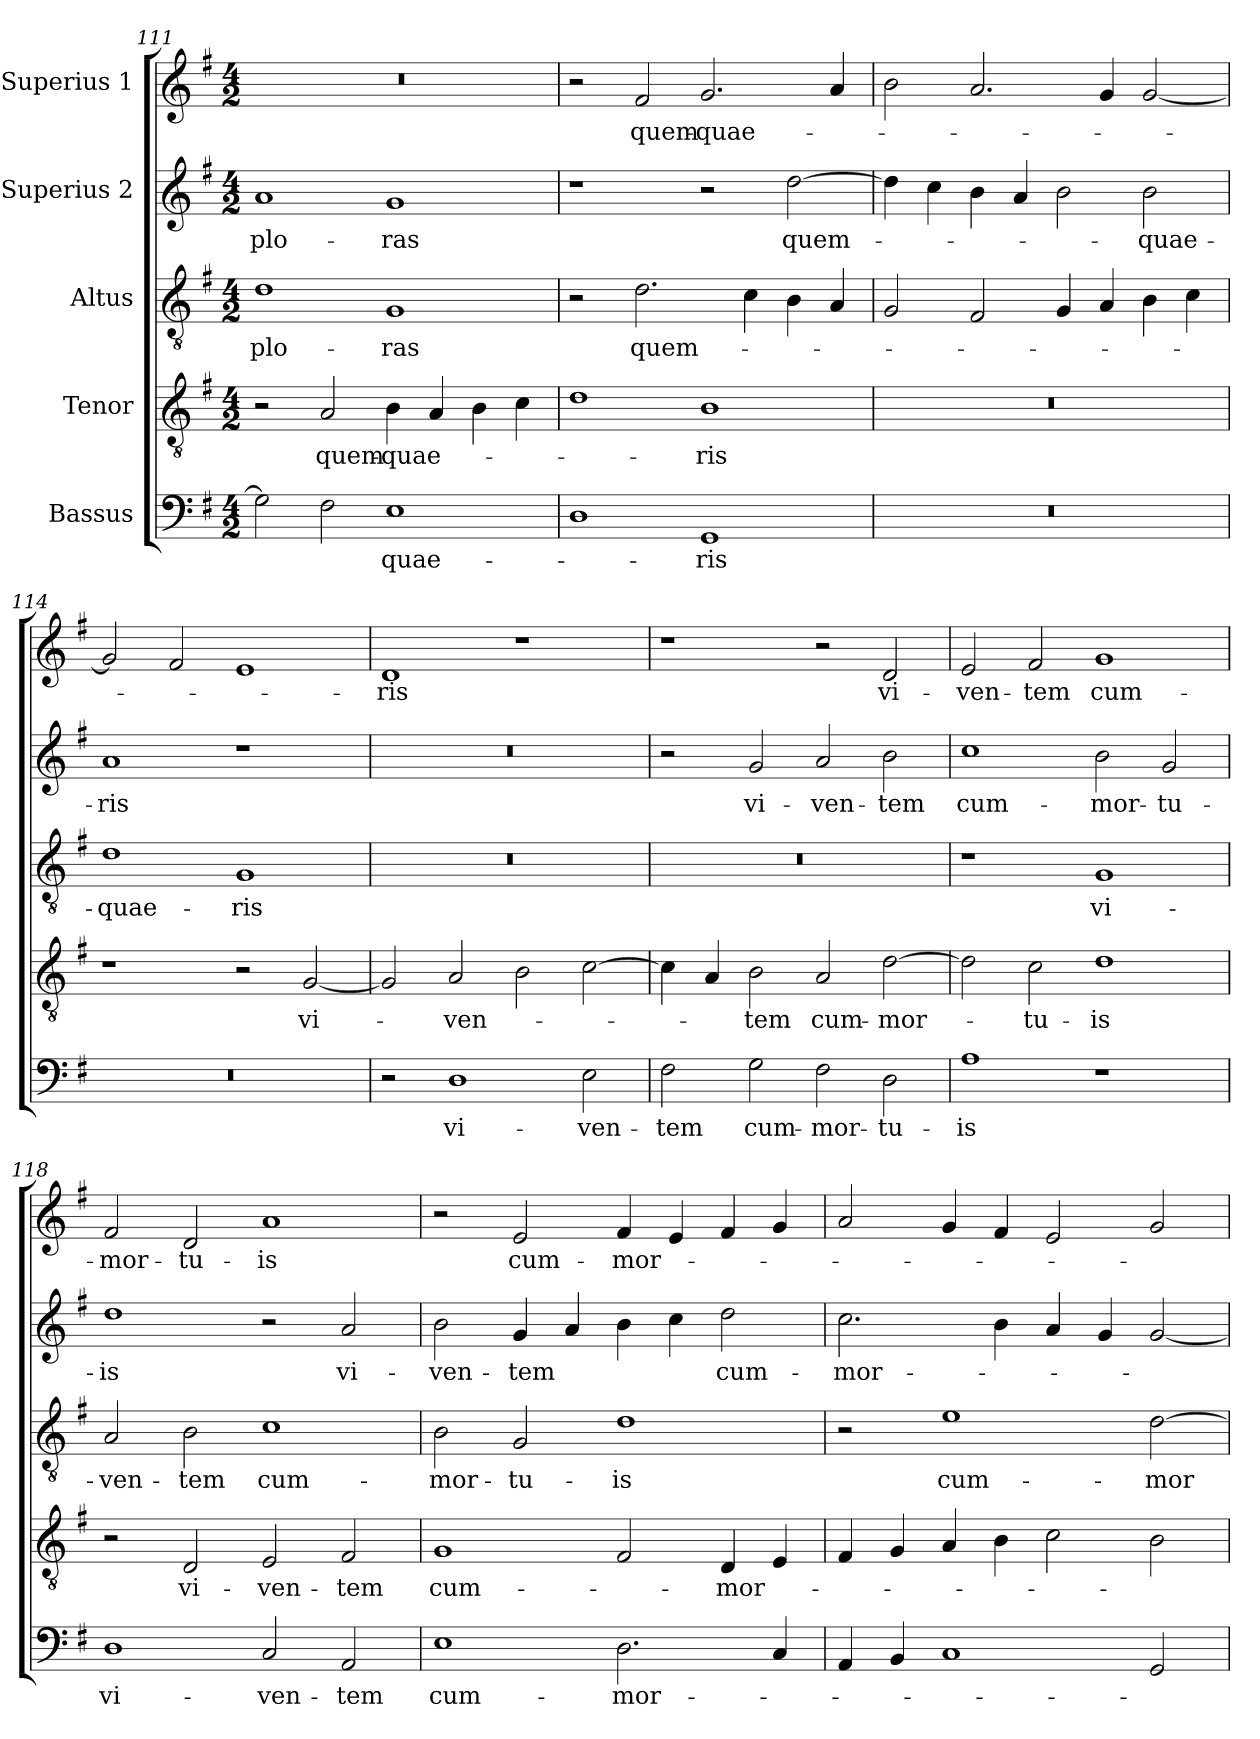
**kern	**text	**kern	**text	**kern	**text	**kern	**text	**kern	**text
*part5	*part5	*part4	*part4	*part3	*part3	*part2	*part2	*part1	*part1
*staff5	*staff5	*staff4	*staff4	*staff3	*staff3	*staff2	*staff2	*staff1	*staff1
*I"Bassus	*	*I"Tenor	*	*I"Altus	*	*I"Superius 2	*	*I"Superius 1	*
*clefF4	*	*clefGv2	*	*clefGv2	*	*clefG2	*	*clefG2	*
*k[f#]	*	*k[f#]	*	*k[f#]	*	*k[f#]	*	*k[f#]	*
*M4/2	*	*M4/2	*	*M4/2	*	*M4/2	*	*M4/2	*
=111	=111	=111	=111	=111	=111	=111	=111	=111	=111
2G\]	.	2r	.	1d\	plo-	1a/	plo-	0r	.
2F#\	.	2A/	quem-	.	.	.	.	.	.
1E\	quae-	4B\	quae-	1G/	-ras	1g/	-ras	.	.
.	.	4A/	.	.	.	.	.	.	.
.	.	4B\	.	.	.	.	.	.	.
.	.	4c\	.	.	.	.	.	.	.
=112	=112	=112	=112	=112	=112	=112	=112	=112	=112
1D\	.	1d\	.	2r	.	1r	.	2r	.
.	.	.	.	2.d\	quem-	.	.	2f#/	quem-
1GG/	-ris	1B\	-ris	.	.	2r	.	2.g/	quae-
.	.	.	.	4c\	.	.	.	.	.
.	.	.	.	4B\	.	[2dd\	quem-	.	.
.	.	.	.	4A/	.	.	.	4a/	.
=113	=113	=113	=113	=113	=113	=113	=113	=113	=113
0r	.	0r	.	2G/	.	4dd\]	.	2b\	.
.	.	.	.	.	.	4cc\	.	.	.
.	.	.	.	2F#/	.	4b\	.	2.a/	.
.	.	.	.	.	.	4a/	.	.	.
.	.	.	.	4G/	.	2b\	.	.	.
.	.	.	.	4A/	.	.	.	4g/	.
.	.	.	.	4B\	.	2b\	quae-	[2g/	.
.	.	.	.	4c\	.	.	.	.	.
=114	=114	=114	=114	=114	=114	=114	=114	=114	=114
0r	.	1r	.	1d\	quae-	1a/	-ris	2g/]	.
.	.	.	.	.	.	.	.	2f#/	.
.	.	2r	.	1G/	-ris	1r	.	1e/	.
.	.	[2G/	vi-	.	.	.	.	.	.
=115	=115	=115	=115	=115	=115	=115	=115	=115	=115
2r	.	2G/]	.	0r	.	0r	.	1d/	-ris
1D\	vi-	2A/	-ven-	.	.	.	.	.	.
.	.	2B\	.	.	.	.	.	1r	.
2E\	-ven-	[2c\	.	.	.	.	.	.	.
=116	=116	=116	=116	=116	=116	=116	=116	=116	=116
2F#\	-tem	4c\]	.	0r	.	2r	.	1r	.
.	.	4A/	.	.	.	.	.	.	.
2G\	cum-	2B\	-tem	.	.	2g/	vi-	.	.
2F#\	mor-	2A/	cum-	.	.	2a/	-ven-	2r	.
2D\	-tu-	[2d\	mor-	.	.	2b\	-tem	2d/	vi-
=117	=117	=117	=117	=117	=117	=117	=117	=117	=117
1A\	-is	2d\]	.	1r	.	1cc\	cum-	2e/	-ven-
.	.	2c\	-tu-	.	.	.	.	2f#/	-tem
1r	.	1d\	-is	1G/	vi-	2b\	mor-	1g/	cum-
.	.	.	.	.	.	2g/	-tu-	.	.
=118	=118	=118	=118	=118	=118	=118	=118	=118	=118
1D\	vi-	2r	.	2A/	-ven-	1dd\	-is	2f#/	mor-
.	.	2D/	vi-	2B\	-tem	.	.	2d/	-tu-
2C/	-ven-	2E/	-ven-	1c\	cum-	2r	.	1a/	-is
2AA/	-tem	2F#/	-tem	.	.	2a/	vi-	.	.
=119	=119	=119	=119	=119	=119	=119	=119	=119	=119
1E\	cum-	1G/	cum-	2B\	mor-	2b\	-ven-	2r	.
.	.	.	.	2G/	-tu-	4g/	-tem	2e/	cum-
.	.	.	.	.	.	4a/	.	.	.
2.D\	mor-	2F#/	.	1d\	-is	4b\	.	4f#/	mor-
.	.	.	.	.	.	4cc\	.	4e/	.
.	.	4D/	mor-	.	.	2dd\	cum-	4f#/	.
4C/	.	4E/	.	.	.	.	.	4g/	.
=120	=120	=120	=120	=120	=120	=120	=120	=120	=120
4AA/	.	4F#/	.	2r	.	2.cc\	mor-	2a/	.
4BB/	.	4G/	.	.	.	.	.	.	.
1C/	.	4A/	.	1e\	cum-	.	.	4g/	.
.	.	4B\	.	.	.	4b\	.	4f#/	.
.	.	2c\	.	.	.	4a/	.	2e/	.
.	.	.	.	.	.	4g/	.	.	.
2GG/	.	2B\	.	[2d\	mor-	[2g/	.	2g/	.
=	=	=	=	=	=	=	=	=	=
*-	*-	*-	*-	*-	*-	*-	*-	*-	*-
